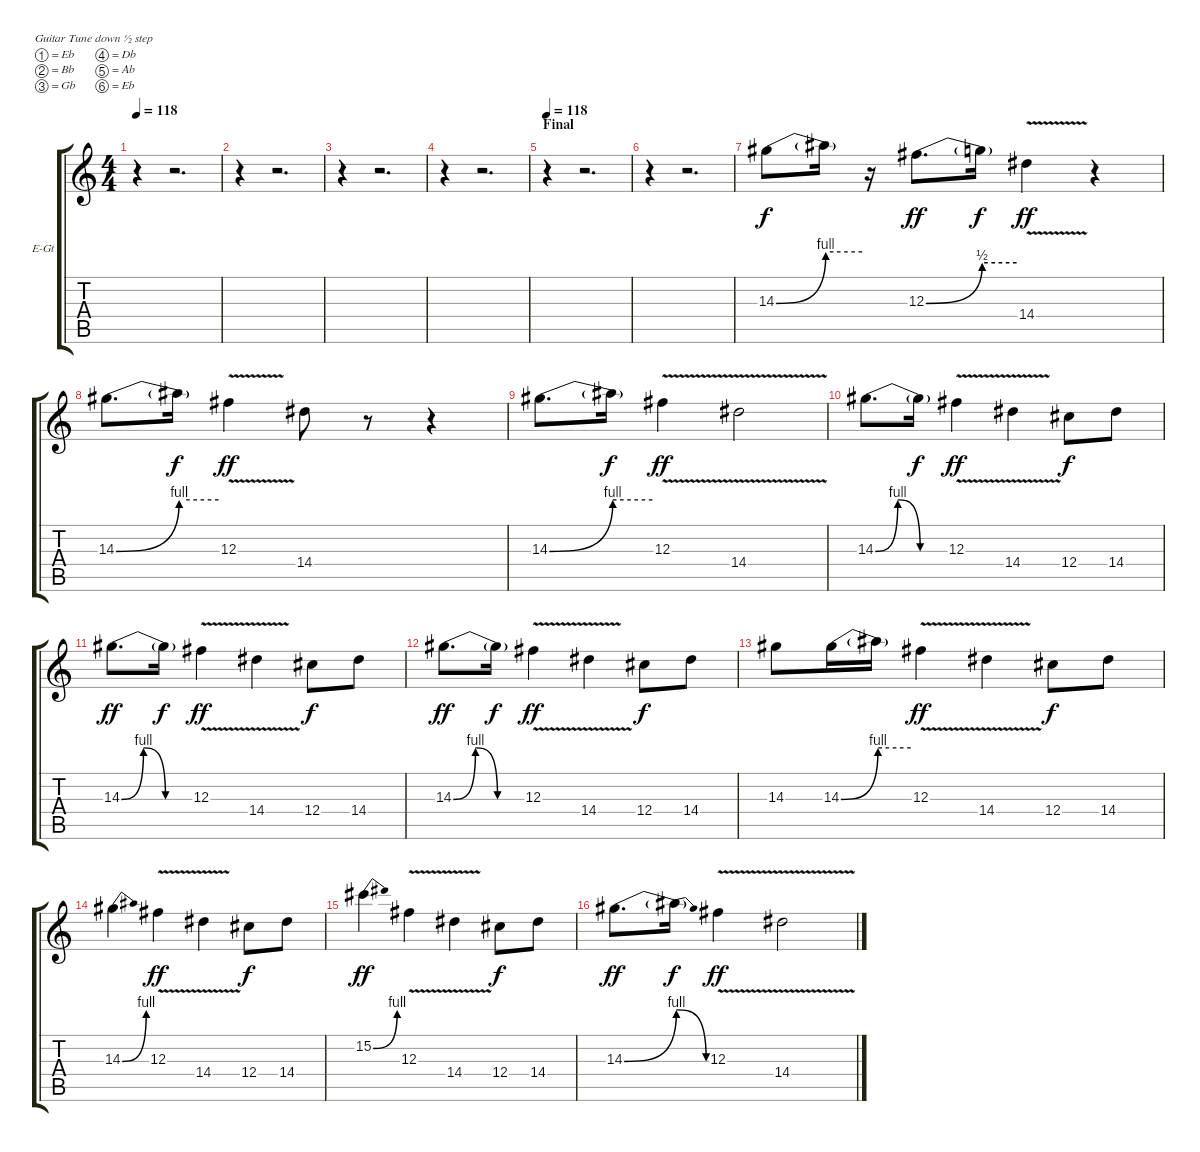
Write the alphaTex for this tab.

\bracketExtendMode groupsimilarinstruments
\firstSystemTrackNameOrientation horizontal
\otherSystemsTrackNameOrientation horizontal
\track ("Guitar (Larry Lee)" "E-Gt") {instrument overdrivenguitar}
\staff {score tabs}
\tuning (Eb4 Bb3 Gb3 Db3 Ab2 Eb2)
\ts (4 4)
\tempo 118
\clef g2
\ks c
r.4{dy f} r.2{d} |
r.4 r.2{d} |
r.4 r.2{d} |
r.4 r.2{d} |
\section ("" "Final")
\tempo 118
r.4 r.2{d} |
r.4 r.2{d} |
14.3{be (bend 0 0 60 4)}.8 14.3{be (hold 0 4 60 4) t}.16 r.16 12.3{be (bend 0 0 60 2)}.8{d dy ff} 12.3{be (hold 0 2 60 2) t}.16{dy f} 14.4{v}.4{dy ff} r.4 |
14.3{be (bend 0 0 60 4)}.8{d} 14.3{be (hold 0 4 60 4) t}.16{dy f} 12.3{v}.4{dy ff} 14.4.8 r.8 r.4 |
14.3{be (bend 0 0 60 4)}.8{d} 14.3{be (hold 0 4 60 4) t}.16{dy f} 12.3{v}.4{dy ff} 14.4{v}.2 |
14.3{be (bendrelease 0 0 30 4 30 4 60 0)}.8{d} 14.3{be (hold 0 0 60 0) t}.16{dy f} 12.3{v}.4{dy ff} 14.4{v}.4 12.4.8{dy f} 14.4.8 |
14.3{be (bendrelease 0 0 30 4 30 4 60 0)}.8{d dy ff} 14.3{be (hold 0 0 60 0) t}.16{dy f} 12.3{v}.4{dy ff} 14.4{v}.4 12.4.8{dy f} 14.4.8 |
14.3{be (bendrelease 0 0 30 4 30 4 60 0)}.8{d dy ff} 14.3{be (hold 0 0 60 0) t}.16{dy f} 12.3{v}.4{dy ff} 14.4{v}.4 12.4.8{dy f} 14.4.8 |
14.3.8 14.3{be (bend 0 0 60 4)}.16 14.3{be (hold 0 4 60 4) t}.16 12.3{v}.4{dy ff} 14.4{v}.4 12.4.8{dy f} 14.4.8 |
14.3{be (bend 0 0 60 4)}.4 12.3{v}.4{dy ff} 14.4{v}.4 12.4.8{dy f} 14.4.8 |
15.2{be (bend 0 0 60 4)}.4{dy ff} 12.3{v}.4 14.4{v}.4 12.4.8{dy f} 14.4.8 |
14.3{be (bend 0 0 60 4)}.8{d dy ff} 14.3{be (release 0 4 60 0) t}.16{dy f} 12.3{v}.4{dy ff} 14.4{v}.2
